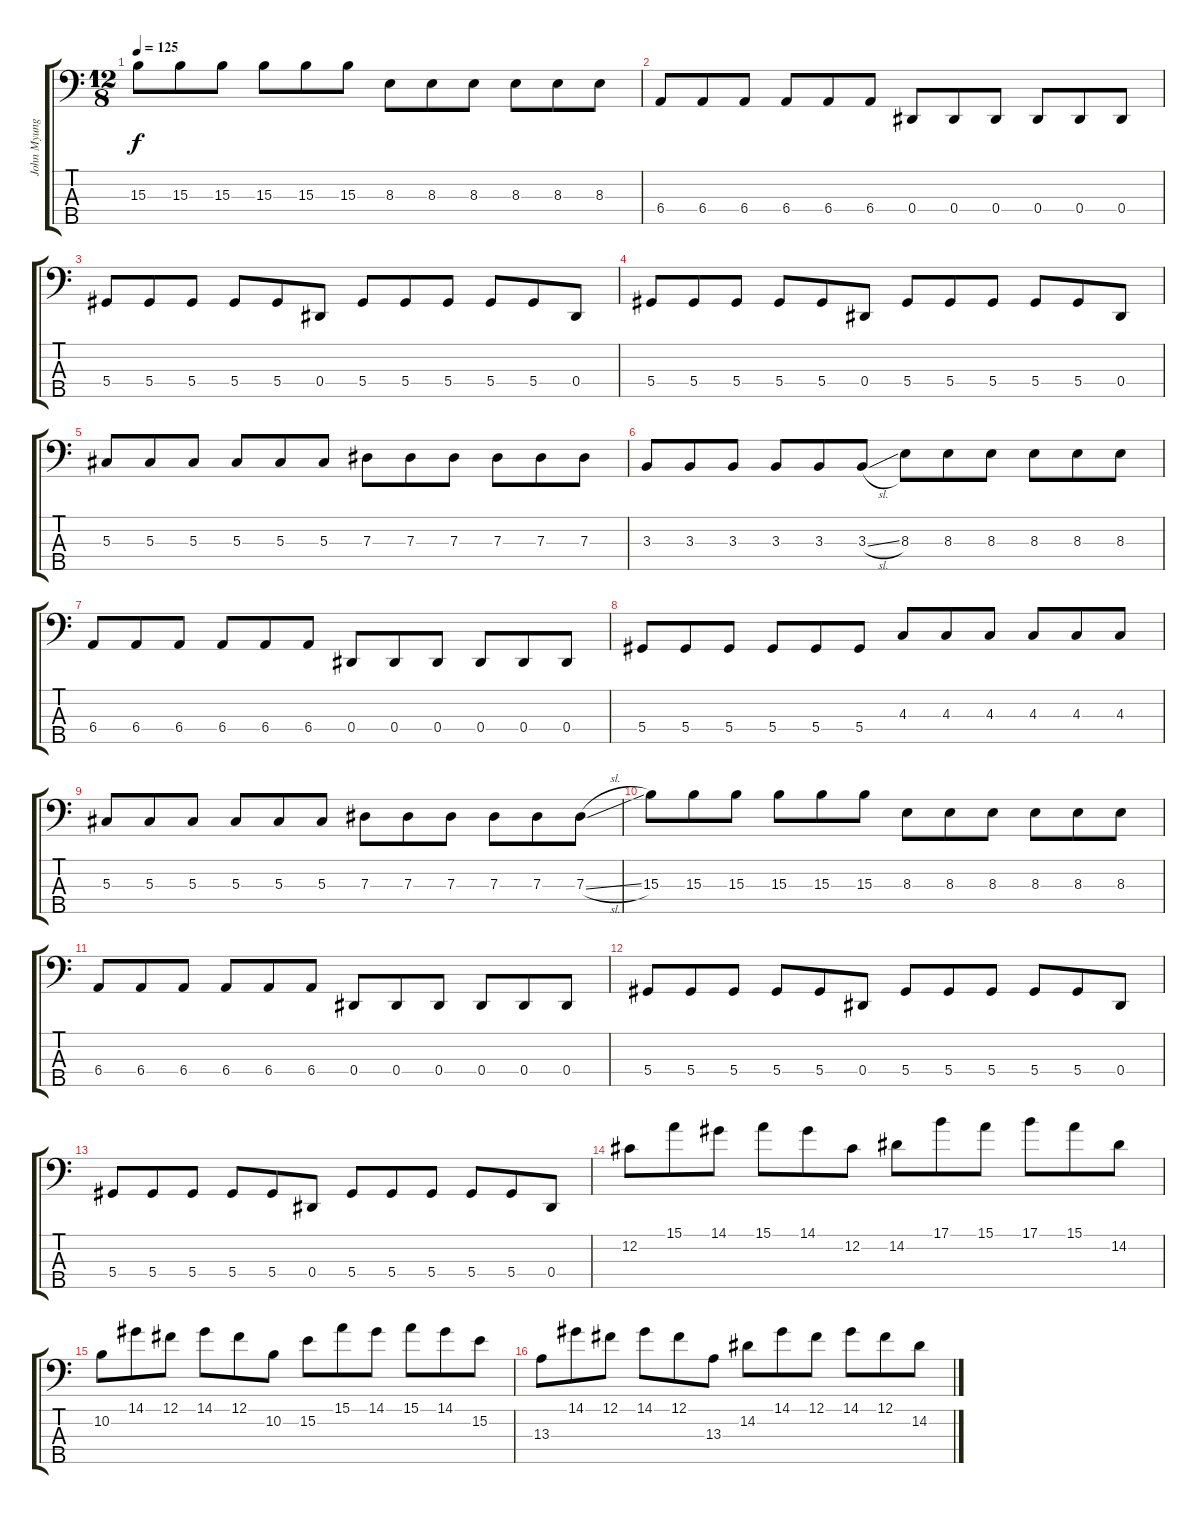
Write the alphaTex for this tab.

\track ("John Myung" "John Myung") {instrument electricbassfinger}
\staff {score tabs}
\tuning (Gb2 Db2 Ab1 Eb1 Bb0) {hide}
\ts (12 8)
\tempo 125
\clef f4
\ks c
15.3.8{dy f} 15.3.8 15.3.8 15.3.8 15.3.8 15.3.8 8.3.8 8.3.8 8.3.8 8.3.8 8.3.8 8.3.8 |
6.4.8 6.4.8 6.4.8 6.4.8 6.4.8 6.4.8 0.4.8 0.4.8 0.4.8 0.4.8 0.4.8 0.4.8 |
5.4.8 5.4.8 5.4.8 5.4.8 5.4.8 0.4.8 5.4.8 5.4.8 5.4.8 5.4.8 5.4.8 0.4.8 |
5.4.8 5.4.8 5.4.8 5.4.8 5.4.8 0.4.8 5.4.8 5.4.8 5.4.8 5.4.8 5.4.8 0.4.8 |
5.3.8 5.3.8 5.3.8 5.3.8 5.3.8 5.3.8 7.3.8 7.3.8 7.3.8 7.3.8 7.3.8 7.3.8 |
3.3.8 3.3.8 3.3.8 3.3.8 3.3.8 3.3{sl}.8 8.3.8 8.3.8 8.3.8 8.3.8 8.3.8 8.3.8 |
6.4.8 6.4.8 6.4.8 6.4.8 6.4.8 6.4.8 0.4.8 0.4.8 0.4.8 0.4.8 0.4.8 0.4.8 |
5.4.8 5.4.8 5.4.8 5.4.8 5.4.8 5.4.8 4.3.8 4.3.8 4.3.8 4.3.8 4.3.8 4.3.8 |
5.3.8 5.3.8 5.3.8 5.3.8 5.3.8 5.3.8 7.3.8 7.3.8 7.3.8 7.3.8 7.3.8 7.3{sl}.8 |
15.3.8 15.3.8 15.3.8 15.3.8 15.3.8 15.3.8 8.3.8 8.3.8 8.3.8 8.3.8 8.3.8 8.3.8 |
6.4.8 6.4.8 6.4.8 6.4.8 6.4.8 6.4.8 0.4.8 0.4.8 0.4.8 0.4.8 0.4.8 0.4.8 |
5.4.8 5.4.8 5.4.8 5.4.8 5.4.8 0.4.8 5.4.8 5.4.8 5.4.8 5.4.8 5.4.8 0.4.8 |
5.4.8 5.4.8 5.4.8 5.4.8 5.4.8 0.4.8 5.4.8 5.4.8 5.4.8 5.4.8 5.4.8 0.4.8 |
12.2.8 15.1.8 14.1.8 15.1.8 14.1.8 12.2.8 14.2.8 17.1.8 15.1.8 17.1.8 15.1.8 14.2.8 |
10.2.8 14.1.8 12.1.8 14.1.8 12.1.8 10.2.8 15.2.8 15.1.8 14.1.8 15.1.8 14.1.8 15.2.8 |
13.3.8 14.1.8 12.1.8 14.1.8 12.1.8 13.3.8 14.2.8 14.1.8 12.1.8 14.1.8 12.1.8 14.2.8
